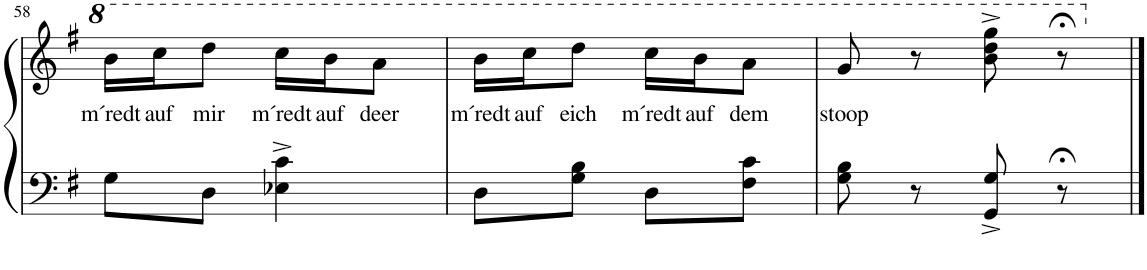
**kern	**kern	**text
*part1	*part1	*part1
*staff2	*staff1	*staff1
*I"Klavier	*	*
*I'Klav.	*	*
!!LO:PB:g=z
*clefF4	*clefG2	*
*k[f#]	*k[f#]	*
*M2/4	*M2/4	*
=58	=58	=58
!	!	!LO:LY:b
8G\L	16bb\LL	m´redt
!	!	!LO:LY:b
.	16ccc\J	auf
!	!	!LO:LY:b
8D\J	8ddd\J	mir
!	!	!LO:LY:b
4E-X\^ 4c\^	16ccc\LL	m´redt
!	!	!LO:LY:b
.	16bb\J	auf
!	!	!LO:LY:b
.	8aa\J	deer
=59	=59	=59
!	!	!LO:LY:b
8D\L	16bb\LL	m´redt
!	!	!LO:LY:b
.	16ccc\J	auf
!	!	!LO:LY:b
8G\ 8B\J	8ddd\J	eich
!	!	!LO:LY:b
8D\L	16ccc\LL	m´redt
!	!	!LO:LY:b
.	16bb\J	auf
!	!	!LO:LY:b
8F#\ 8c\J	8aa\J	dem
=60	=60	=60
!	!	!LO:LY:b
8G\ 8B\	8gg/	stoop
8r	8r	.
8GG/^ 8G/^	8bb\^ 8ddd\^ 8ggg\^	.
8r;<	8r;<	.
==	==	==
*-	*-	*-
